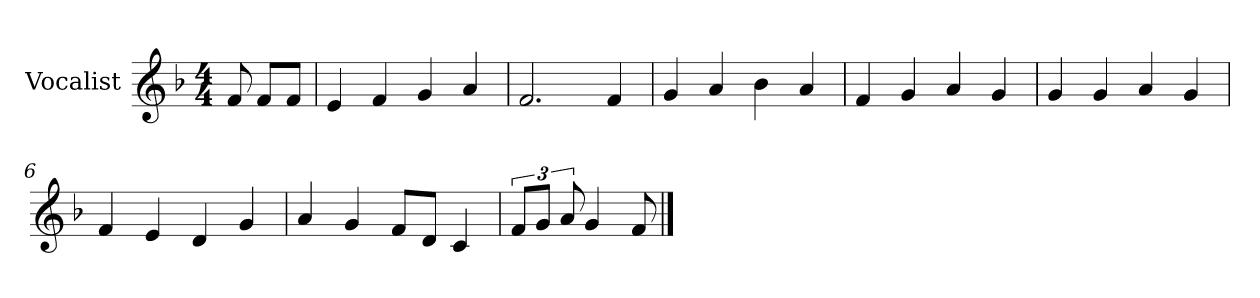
**kern
*part1
*staff1
*I"Vocalist
*k[b-]
*F:
*M4/4
=
8f
8fL
8fJ
=1
4e
4f
4g
4a
=2
2.f
4f
=3
4g
4a
4b-
4a
=4
4f
4g
4a
4g
=5
4g
4g
4a
4g
=6
4f
4e
4d
4g
=7
4a
4g
8fL
8dJ
4c
=8
12fL
12gJ
12a
4g
8f
==
*-
